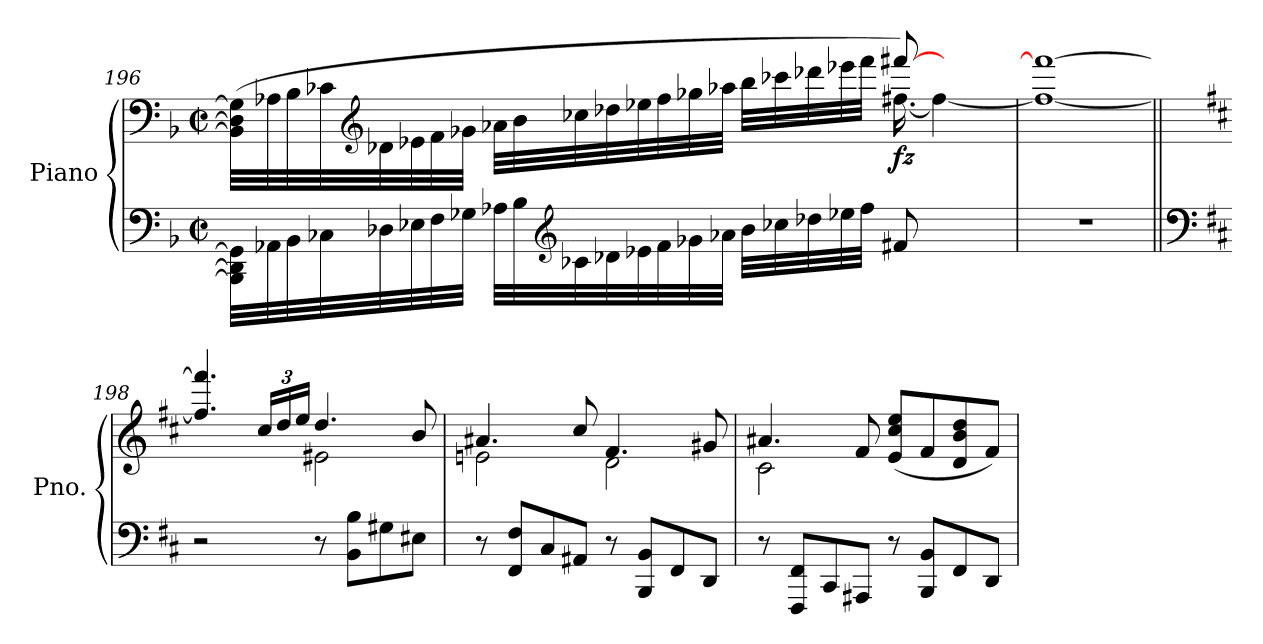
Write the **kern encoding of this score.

**kern	**kern	**dynam
*part1	*part1	*part1
*staff2	*staff1	*staff1/2
*I"Piano	*	*
*I'Pno.	*	*
!!LO:LB:g=z
*clefF4	*clefF4	*
*k[b-]	*k[b-]	*
*M2/2	*M2/2	*
*met(c|)	*met(c|)	*
=196	=196	=196
*	*^	*
32BBB-\] 32DD-\] 32GG-\]LLL	(>32BB-\] 32D-\] 32G-\]LLL	32ryy	.
*	*v	*v	*
32AA-X\	32A-X\	.
32BB-\	32B-\	.
32C-X\	32c-X\	.
*	*clefG2	*
32D-X\	32d-X\	.
32E-X\	32e-X\	.
32F\	32f\	.
32G-X\JJJ	32g-X\JJJ	.
32A-X\LLL	32a-X\LLL	.
32B-\	32b-\	.
*clefG2	*	*
32c-X\	32cc-X\	.
32d-X\	32dd-X\	.
32e-X\	32ee-X\	.
32f\	32ff\	.
32g-X\	32gg-X\	.
32a-X\JJJ	32aa-X\JJJ	.
32b-\LLL	32bb-\LLL	.
32cc-X\	32ccc-X\	.
32dd-X\	32ddd-X\	.
32ee-X\	32eee-X\	.
32ff\JJJ	32fff\JJJ	.
*	*^	*
!	!	!	!LO:DY:b
8f#X/	[8fff#X/)	[16.ff#X\	fz
.	.	4ff#\_	.
32ryy	32ryy	.	.
16ryy	16ryy	.	.
8ryy	8ryy	.	.
*	*v	*v	*
=197	=197	=197
1r	1ff#_ 1fff#_	.
!!LO:LB:g=z
=198||	=198||	=198||
*clefF4	*	*
*k[f#c#]	*k[f#c#]	*
*	*^	*
2r	4.ff#/] 4.fff#/]	4.ryy	.
*	*Xbrackettup	*	*
.	24cc#/LL	8ryy	.
.	24dd/	.	.
.	24ee/JJ	.	.
8r	4.dd/	2e#X\	.
8BB\ 8B\L	.	.	.
8G#X\	.	.	.
8E#X\J	8b/	.	.
=199	=199	=199	=199
8r	4.a#X/	2en\	.
8FF#/ 8F#/L	.	.	.
8C#/	.	.	.
8AA#X/J	8cc#/	.	.
8r	4.f#/	2d\	.
8BBB/ 8BB/L	.	.	.
8FF#/	.	.	.
8DD/J	8g#X/	.	.
=200	=200	=200	=200
8r	4.a#X/	2c#\	.
8FFF#/ 8FF#/L	.	.	.
8CC#/	.	.	.
8AAA#X/J	8f#/	.	.
8r	(<8e/ 8cc#/ 8ee/L	2ryy	.
8BBB/ 8BB/L	8f#/	.	.
8FF#/	8d/ 8b/ 8dd/	.	.
8DD/J	8f#/J)	.	.
*	*v	*v	*
=	=	=
*-	*-	*-
